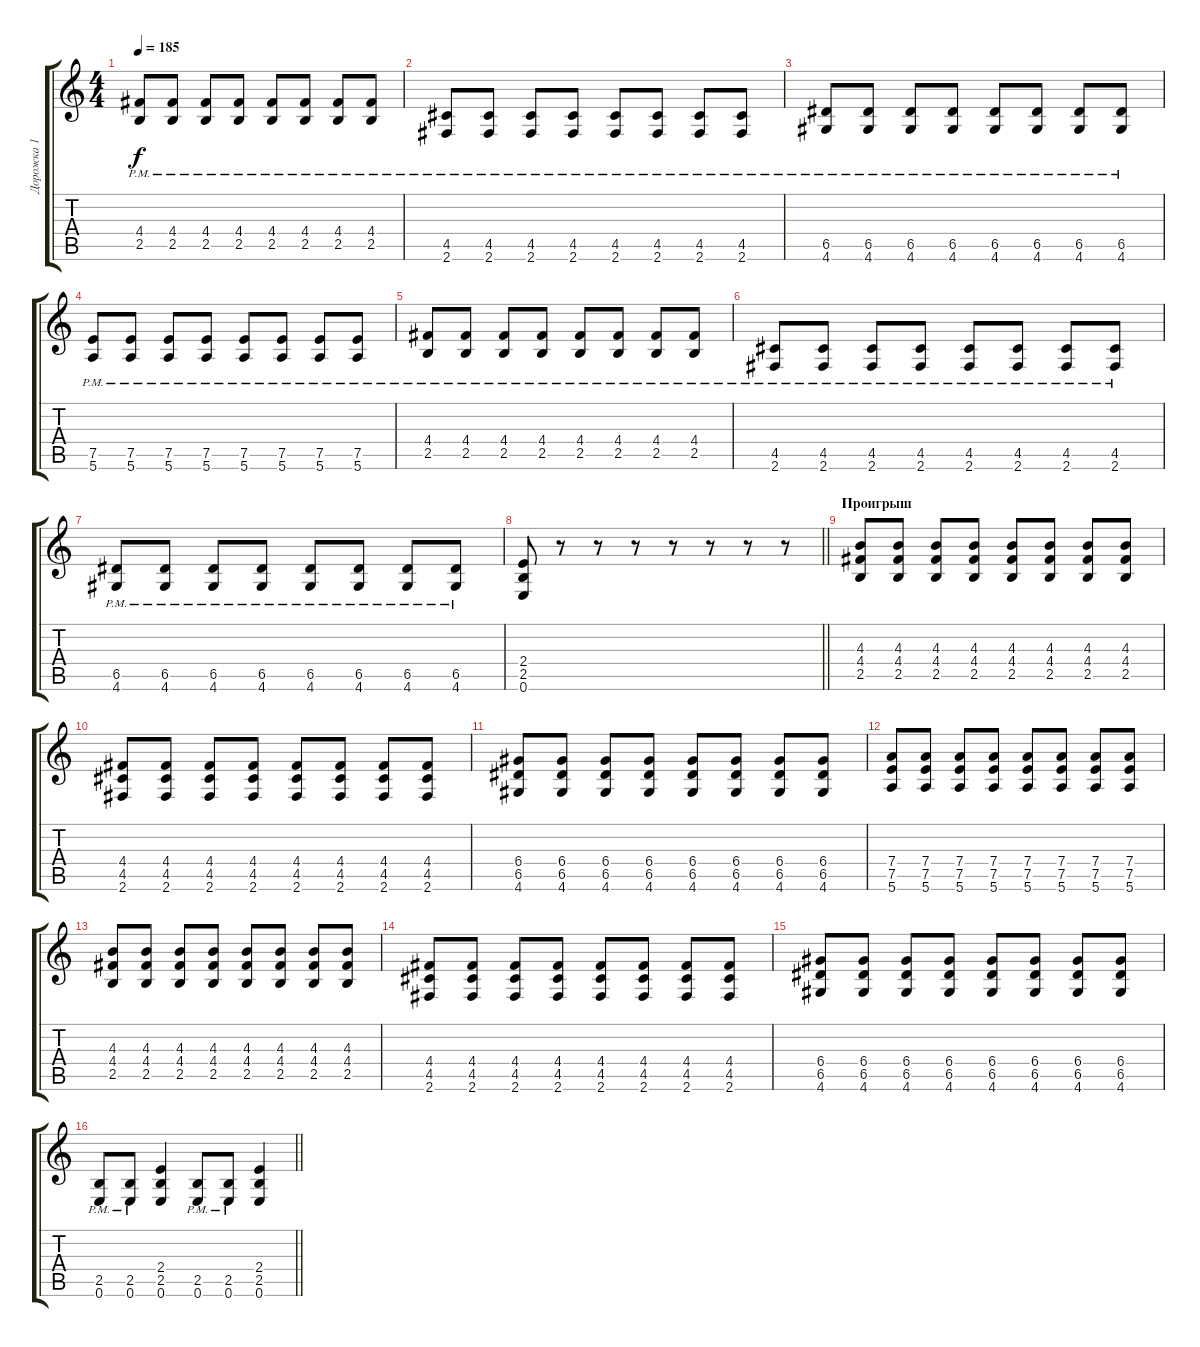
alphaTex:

\track ("Дорожка 1" "Дорожка 1") {instrument distortionguitar}
\staff {score tabs}
\tuning (E4 B3 G3 D3 A2 E2) {hide}
\ts (4 4)
\tempo 185
\clef g2
\ks c
(4.4{pm} 2.5{pm}).8{dy f} (4.4{pm} 2.5{pm}).8 (4.4{pm} 2.5{pm}).8 (4.4{pm} 2.5{pm}).8 (4.4{pm} 2.5{pm}).8 (4.4{pm} 2.5{pm}).8 (4.4{pm} 2.5{pm}).8 (4.4{pm} 2.5{pm}).8 |
(4.5{pm} 2.6{pm}).8 (4.5{pm} 2.6{pm}).8 (4.5{pm} 2.6{pm}).8 (4.5{pm} 2.6{pm}).8 (4.5{pm} 2.6{pm}).8 (4.5{pm} 2.6{pm}).8 (4.5{pm} 2.6{pm}).8 (4.5{pm} 2.6{pm}).8 |
(6.5{pm} 4.6{pm}).8 (6.5{pm} 4.6{pm}).8 (6.5{pm} 4.6{pm}).8 (6.5{pm} 4.6{pm}).8 (6.5{pm} 4.6{pm}).8 (6.5{pm} 4.6{pm}).8 (6.5{pm} 4.6{pm}).8 (6.5{pm} 4.6{pm}).8 |
(7.5{pm} 5.6{pm}).8 (7.5{pm} 5.6{pm}).8 (7.5{pm} 5.6{pm}).8 (7.5{pm} 5.6{pm}).8 (7.5{pm} 5.6{pm}).8 (7.5{pm} 5.6{pm}).8 (7.5{pm} 5.6{pm}).8 (7.5{pm} 5.6{pm}).8 |
(4.4{pm} 2.5{pm}).8 (4.4{pm} 2.5{pm}).8 (4.4{pm} 2.5{pm}).8 (4.4{pm} 2.5{pm}).8 (4.4{pm} 2.5{pm}).8 (4.4{pm} 2.5{pm}).8 (4.4{pm} 2.5{pm}).8 (4.4{pm} 2.5{pm}).8 |
(4.5{pm} 2.6{pm}).8 (4.5{pm} 2.6{pm}).8 (4.5{pm} 2.6{pm}).8 (4.5{pm} 2.6{pm}).8 (4.5{pm} 2.6{pm}).8 (4.5{pm} 2.6{pm}).8 (4.5{pm} 2.6{pm}).8 (4.5{pm} 2.6{pm}).8 |
(6.5{pm} 4.6{pm}).8 (6.5{pm} 4.6{pm}).8 (6.5{pm} 4.6{pm}).8 (6.5{pm} 4.6{pm}).8 (6.5{pm} 4.6{pm}).8 (6.5{pm} 4.6{pm}).8 (6.5{pm} 4.6{pm}).8 (6.5{pm} 4.6{pm}).8 |
\barLineRight lightlight
(2.4 2.5 0.6).8{instrument distortionguitar} r.8 r.8 r.8 r.8 r.8 r.8 r.8 |
\section ("" "Проигрыш")
(4.3 4.4 2.5).8 (4.3 4.4 2.5).8 (4.3 4.4 2.5).8 (4.3 4.4 2.5).8 (4.3 4.4 2.5).8 (4.3 4.4 2.5).8 (4.3 4.4 2.5).8 (4.3 4.4 2.5).8 |
(4.4 4.5 2.6).8 (4.4 4.5 2.6).8 (4.4 4.5 2.6).8 (4.4 4.5 2.6).8 (4.4 4.5 2.6).8 (4.4 4.5 2.6).8 (4.4 4.5 2.6).8 (4.4 4.5 2.6).8 |
(6.4 6.5 4.6).8 (6.4 6.5 4.6).8 (6.4 6.5 4.6).8 (6.4 6.5 4.6).8 (6.4 6.5 4.6).8 (6.4 6.5 4.6).8 (6.4 6.5 4.6).8 (6.4 6.5 4.6).8 |
(7.4 7.5 5.6).8 (7.4 7.5 5.6).8 (7.4 7.5 5.6).8 (7.4 7.5 5.6).8 (7.4 7.5 5.6).8 (7.4 7.5 5.6).8 (7.4 7.5 5.6).8 (7.4 7.5 5.6).8 |
(4.3 4.4 2.5).8 (4.3 4.4 2.5).8 (4.3 4.4 2.5).8 (4.3 4.4 2.5).8 (4.3 4.4 2.5).8 (4.3 4.4 2.5).8 (4.3 4.4 2.5).8 (4.3 4.4 2.5).8 |
(4.4 4.5 2.6).8 (4.4 4.5 2.6).8 (4.4 4.5 2.6).8 (4.4 4.5 2.6).8 (4.4 4.5 2.6).8 (4.4 4.5 2.6).8 (4.4 4.5 2.6).8 (4.4 4.5 2.6).8 |
(6.4 6.5 4.6).8 (6.4 6.5 4.6).8 (6.4 6.5 4.6).8 (6.4 6.5 4.6).8 (6.4 6.5 4.6).8 (6.4 6.5 4.6).8 (6.4 6.5 4.6).8 (6.4 6.5 4.6).8 |
\barLineRight lightlight
(2.5{pm} 0.6{pm}).8 (2.5{pm} 0.6{pm}).8 (2.4 2.5 0.6).4 (2.5{pm} 0.6{pm}).8 (2.5{pm} 0.6{pm}).8 (2.4 2.5 0.6).4
